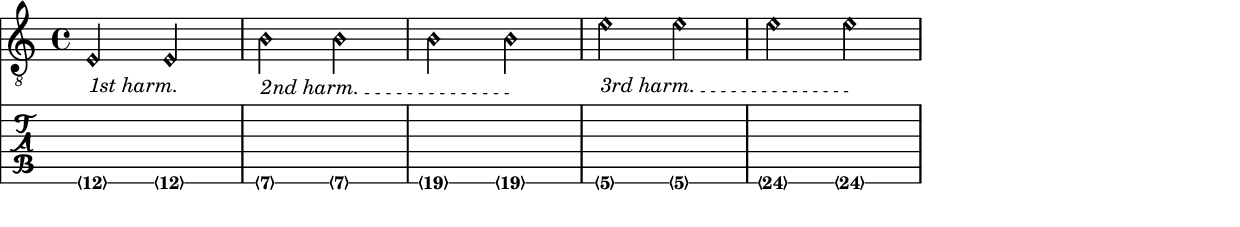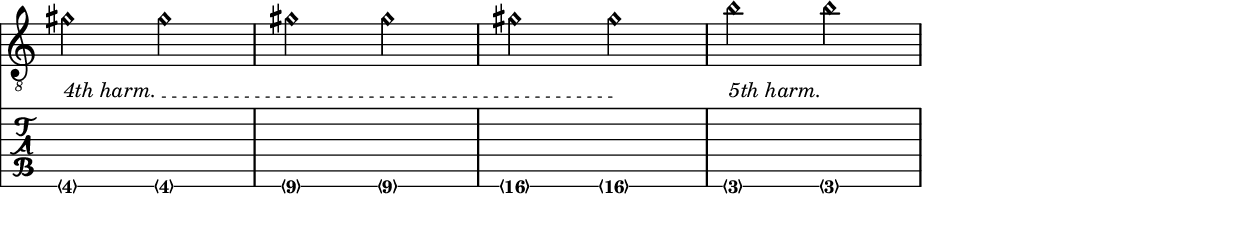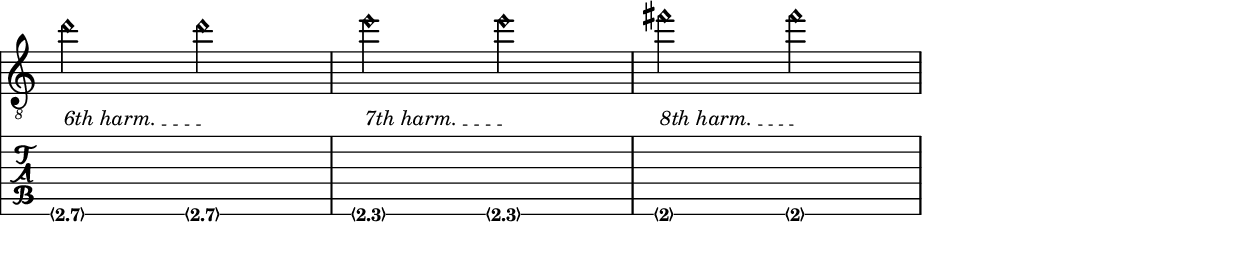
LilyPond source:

%% Generated by lilypond-book
%% Options: [exampleindent=10.16\mm,indent=0\mm,line-width=160\mm,paper-height=845.047\pt,paper-width=597.508\pt,papersize='(cons (* 597.508 pt) (* 845.047 pt))]
\include "lilypond-book-preamble.ly"


% ****************************************************************
% Start cut-&-pastable-section
% ****************************************************************

#(ly:set-option 'eps-box-padding 3.000000)



\paper {
  #(set-paper-size '(cons (* 597.508 pt) (* 845.047 pt)))
  indent = 0\mm
  line-width = 160\mm
  % offset the left padding, also add 1mm as lilypond creates cropped
  % images with a little space on the right
  line-width = #(- line-width (* mm  3.000000) (* mm 1))
}

\layout {
  
}




% ****************************************************************
% ly snippet:
% ****************************************************************
\sourcefilename "snippets/open-string-harmonics-in-tablature.ly"
\sourcefileline 0
%% DO NOT EDIT this file manually; it was automatically
%% generated from the LilyPond Wiki
%% (https://wiki.lilypond.community).
%%
%% Make any changes in the Wiki itself, or in
%% `Documentation/snippets/new/`, then run
%% `scripts/auxiliar/makelsr.pl`.
%%
%% This file is in the public domain.

\version "2.24.0"

\header {
%% Translation of GIT committish: a8a85e19654e46d725563e6deba44083ef137a2c
  texidocja = "
このスニペットは開放弦のハーモニクスを表示する方法を示しています。
"
  doctitleja = "タブ譜で開放弦のハーモニクスを表示する"

%% Translation of GIT committish: 2f3474d9af596d677ed5b7ce720ae4d0954a6b51
  texidocit = "
Questo frammento mostra come scrivere armonici su corde a vuoto.
"
  doctitleit = "Armonici su corde a vuoto in intavolatura"

%% Translation of GIT committish: de1e42ce512f3690387cdd065109bddff1b7bd6d
  texidocfr = "
Voici comment obtenir des harmoniques sur corde à vide (harmoniques
naturelles) dans une tablature.
"

  doctitlefr = "Harmoniques sur corde à vide en tablature"

%% Translation of GIT committish: 4f16fa98fd258f08e64203c793028ea3e363b1c0
  texidoces = "
Referencia para armónicos sobre cuerdas al aire (armónicos
naturales).
"
  doctitlees = "Referencia para armónicos sobre cuerdas al aire"

%% Translation of GIT committish: f86f00c1a8de0f034ba48506de2801c074bd5422
  texidocde = "
Referenz für Flageolett von offenen Saiten:
"
  doctitlede = "Referenz für Flageolett von offenen Saiten"

%% Translation of GIT committish: 8ffecf6be17c6ec2ff87cf31873121a8cce29b09
  texidocca = "
Referència per a armònics sobre cordes a l'aire (armònics naturals):

"
  doctitleca = "Referència per a armònics sobre cordes a l'aire"

  categories = "Fretted strings"

  texidoc = "
This snippet demonstrates open-string harmonics.
"

  doctitle = "Open-string harmonics in tablature"
} % begin verbatim



openStringHarmonics = {
  \textSpannerDown
  \override TextSpanner.staff-padding = 3
  \override TextSpanner.dash-fraction = 0.3
  \override TextSpanner.dash-period = 1

  % first harmonic
  \override TextSpanner.bound-details.left.text =
    \markup\small "1st harm. "
  \harmonicByFret 12 e,2\6\startTextSpan
  \harmonicByRatio #1/2 e,\6\stopTextSpan

  % second harmonic
  \override TextSpanner.bound-details.left.text =
    \markup\small "2nd harm. "
  \harmonicByFret 7 e,\6\startTextSpan
  \harmonicByRatio #1/3 e,\6
  \harmonicByFret 19 e,\6
  \harmonicByRatio #2/3 e,\6\stopTextSpan
  %\harmonicByFret 19 < e,\6 a,\5 d\4 >
  %\harmonicByRatio #2/3 < e,\6 a,\5 d\4 >

  % third harmonic
  \override TextSpanner.bound-details.left.text =
    \markup\small "3rd harm. "
  \harmonicByFret 5 e,\6\startTextSpan
  \harmonicByRatio #1/4 e,\6
  \harmonicByFret 24 e,\6
  \harmonicByRatio #3/4 e,\6\stopTextSpan
  \break

  % fourth harmonic
  \override TextSpanner.bound-details.left.text =
    \markup\small "4th harm. "
  \harmonicByFret 4 e,\6\startTextSpan
  \harmonicByRatio #1/5 e,\6
  \harmonicByFret 9 e,\6
  \harmonicByRatio #2/5 e,\6
  \harmonicByFret 16 e,\6
  \harmonicByRatio #3/5 e,\6\stopTextSpan

  % fifth harmonic
  \override TextSpanner.bound-details.left.text =
    \markup\small "5th harm. "
  \harmonicByFret 3 e,\6\startTextSpan
  \harmonicByRatio #1/6 e,\6\stopTextSpan
  \break

  % sixth harmonic
  \override TextSpanner.bound-details.left.text =
    \markup\small "6th harm. "
  \harmonicByFret 2.7 e,\6\startTextSpan
  \harmonicByRatio #1/7 e,\6\stopTextSpan

  % seventh harmonic
  \override TextSpanner.bound-details.left.text =
    \markup\small "7th harm. "
  \harmonicByFret 2.3 e,\6\startTextSpan
  \harmonicByRatio #1/8 e,\6\stopTextSpan

  % eighth harmonic
  \override TextSpanner.bound-details.left.text =
    \markup\small "8th harm. "
  \harmonicByFret 2 e,\6\startTextSpan
  \harmonicByRatio #1/9 e,\6\stopTextSpan
}

\score {
  <<
    \new Staff \with { \omit StringNumber } {
      \new Voice {
        \clef "treble_8"
        \openStringHarmonics
      }
    }
    \new TabStaff {
      \new TabVoice {
        \openStringHarmonics
      }
    }
  >>
}



% ****************************************************************
% end ly snippet
% ****************************************************************
